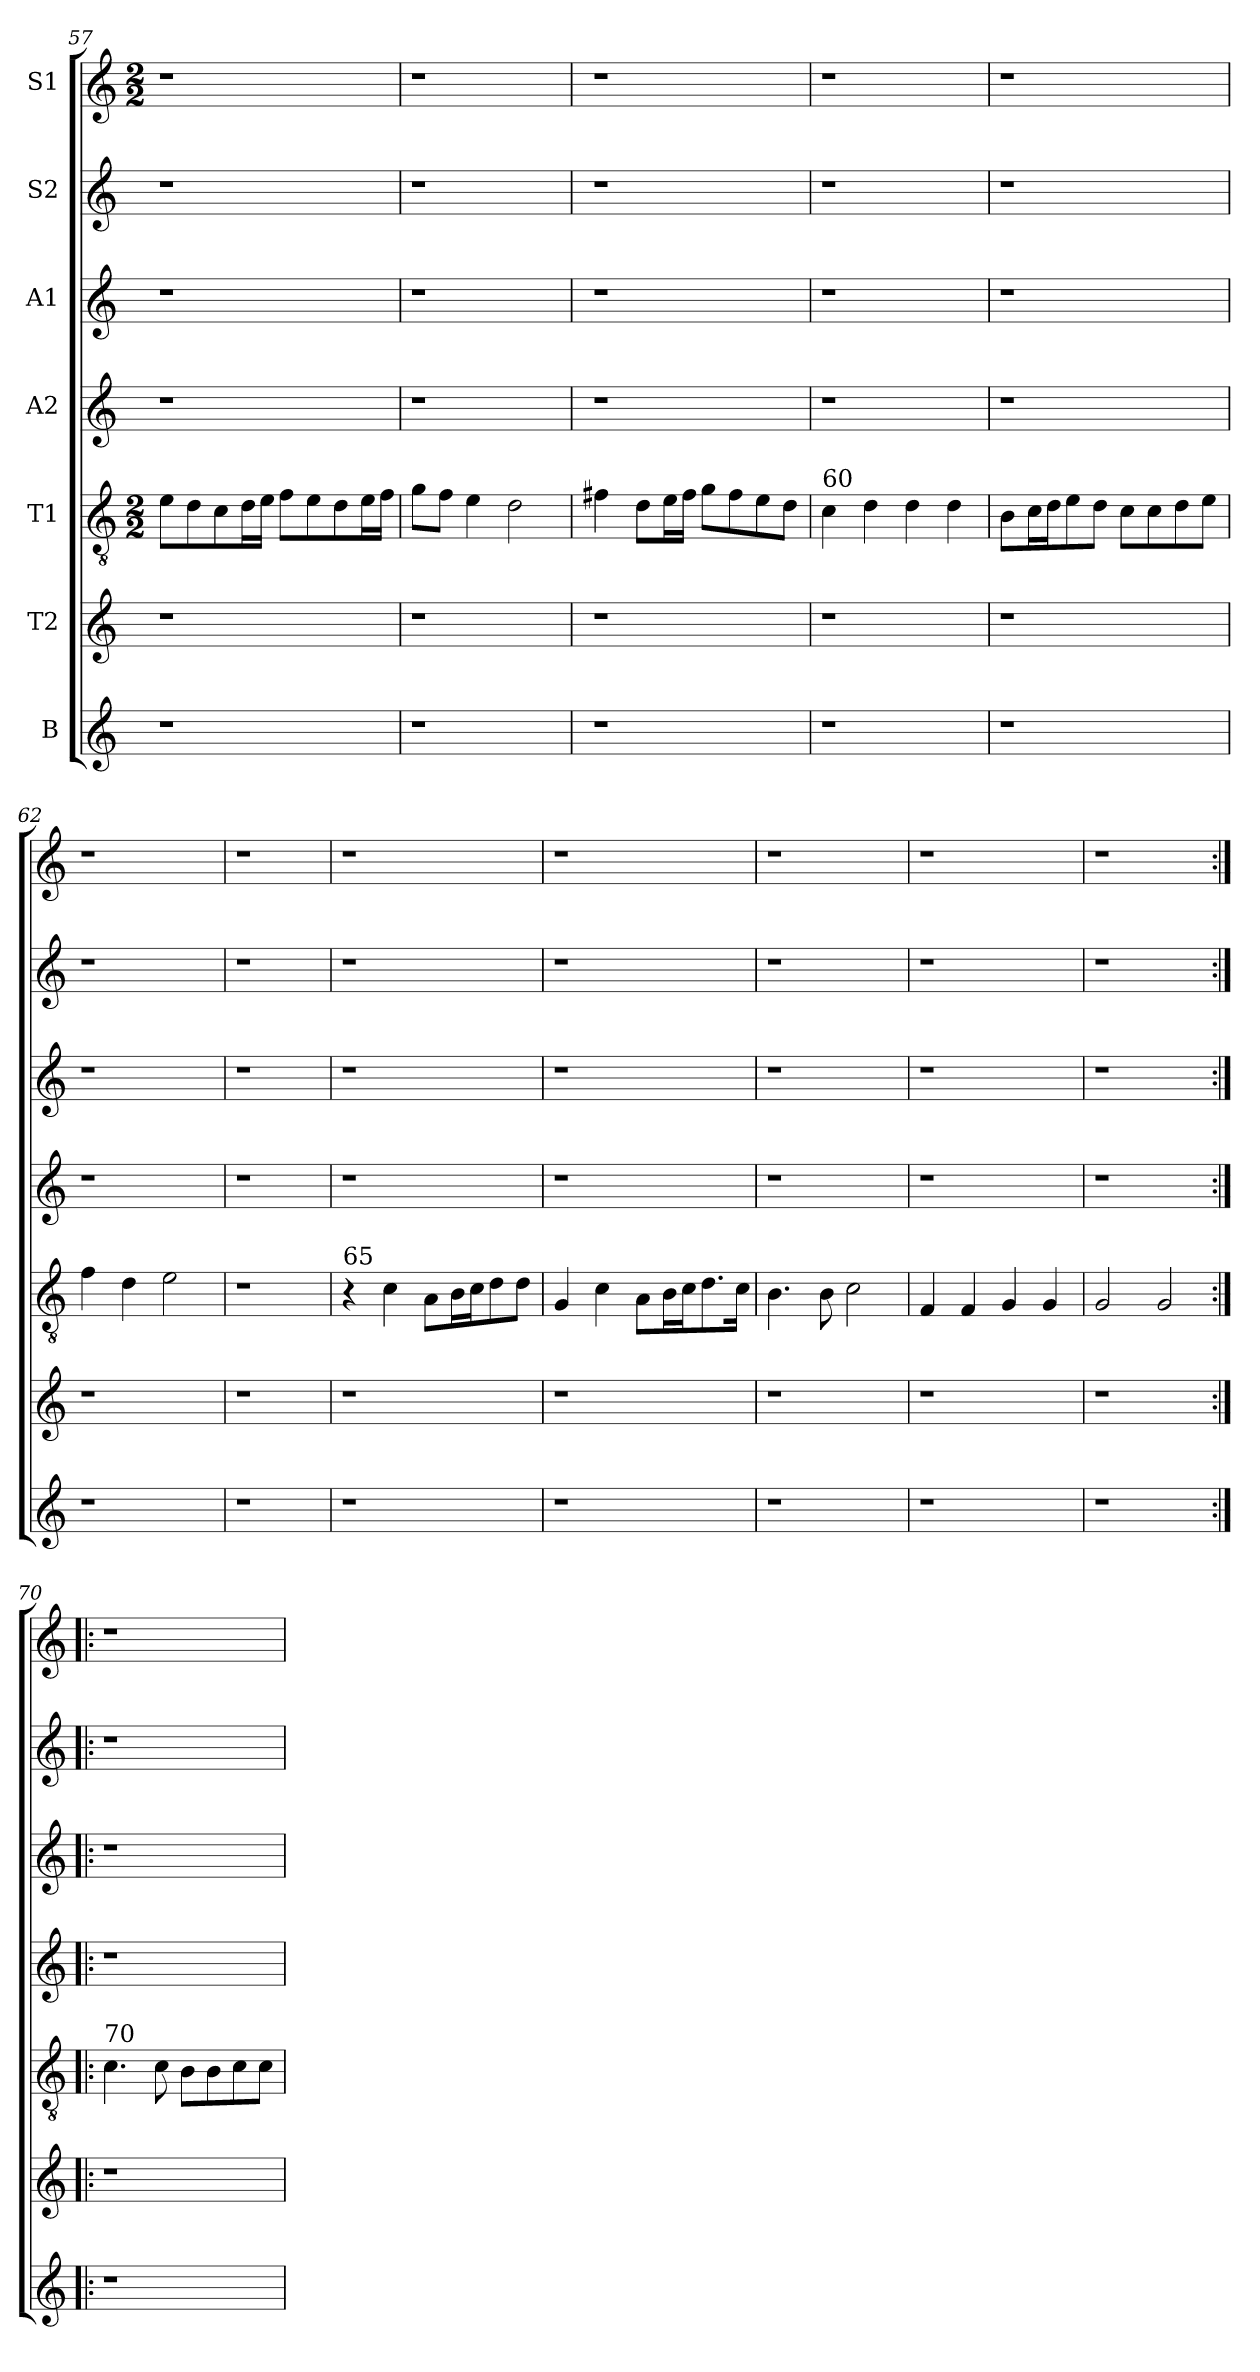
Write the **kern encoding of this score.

**kern	**kern	**kern	**kern	**kern	**kern	**kern
*part7	*part6	*part5	*part4	*part3	*part2	*part1
*staff7	*staff6	*staff5	*staff4	*staff3	*staff2	*staff1
*I"B	*I"T2	*I"T1	*I"A2	*I"A1	*I"S2	*I"S1
!!LO:PB:g=z
*clefG2	*clefG2	*clefGv2	*clefG2	*clefG2	*clefG2	*clefG2
*ITrd-7c-12	*ITrd-7c-12	*ITrd-7c-12	*ITrd-7c-12	*ITrd-7c-12	*ITrd-7c-12	*ITrd-7c-12
*k[]	*k[]	*k[]	*k[]	*k[]	*k[]	*k[]
*	*	*M2/2	*	*	*	*M2/2
=57	=57	=57	=57	=57	=57	=57
1r	1r	8ee\L	1r	1r	1r	1r
.	.	8dd\	.	.	.	.
.	.	8cc\	.	.	.	.
.	.	16dd\L	.	.	.	.
.	.	16ee\JJ	.	.	.	.
.	.	8ff\L	.	.	.	.
.	.	8ee\	.	.	.	.
.	.	8dd\	.	.	.	.
.	.	16ee\L	.	.	.	.
.	.	16ff\JJ	.	.	.	.
!!LO:LB:g=z
=58	=58	=58	=58	=58	=58	=58
1r	1r	8gg\L	1r	1r	1r	1r
.	.	8ff\J	.	.	.	.
.	.	4ee\	.	.	.	.
.	.	2dd\	.	.	.	.
=59	=59	=59	=59	=59	=59	=59
1r	1r	4ff#X\	1r	1r	1r	1r
.	.	8dd\L	.	.	.	.
.	.	16ee\L	.	.	.	.
.	.	16ff#\JJ	.	.	.	.
.	.	8gg\L	.	.	.	.
.	.	8ff#\	.	.	.	.
.	.	8ee\	.	.	.	.
.	.	8dd\J	.	.	.	.
=60	=60	=60	=60	=60	=60	=60
!	!	!LO:TX:a:t=60	!	!	!	!
1r	1r	4cc\	1r	1r	1r	1r
.	.	4dd\	.	.	.	.
.	.	4dd\	.	.	.	.
.	.	4dd\	.	.	.	.
=61	=61	=61	=61	=61	=61	=61
1r	1r	8b\L	1r	1r	1r	1r
.	.	16cc\L	.	.	.	.
.	.	16dd\J	.	.	.	.
.	.	8ee\	.	.	.	.
.	.	8dd\J	.	.	.	.
.	.	8cc\L	.	.	.	.
.	.	8cc\	.	.	.	.
.	.	8dd\	.	.	.	.
.	.	8ee\J	.	.	.	.
=62	=62	=62	=62	=62	=62	=62
1r	1r	4ff\	1r	1r	1r	1r
.	.	4dd\	.	.	.	.
.	.	2ee\	.	.	.	.
!!LO:PB:g=z
=63	=63	=63	=63	=63	=63	=63
1r	1r	1r	1r	1r	1r	1r
=64	=64	=64	=64	=64	=64	=64
1r	1r	1r	1r	1r	1r	1r
=65	=65	=65	=65	=65	=65	=65
!	!	!LO:TX:a:t=65	!	!	!	!
1r	1r	4r	1r	1r	1r	1r
.	.	4cc\	.	.	.	.
.	.	8a\L	.	.	.	.
.	.	16b\L	.	.	.	.
.	.	16cc\J	.	.	.	.
.	.	8dd\	.	.	.	.
.	.	8dd\J	.	.	.	.
=66	=66	=66	=66	=66	=66	=66
1r	1r	4g/	1r	1r	1r	1r
.	.	4cc\	.	.	.	.
.	.	8a\L	.	.	.	.
.	.	16b\L	.	.	.	.
.	.	16cc\J	.	.	.	.
.	.	8.dd\	.	.	.	.
.	.	16cc\Jk	.	.	.	.
=67	=67	=67	=67	=67	=67	=67
1r	1r	4.b\	1r	1r	1r	1r
.	.	8b\	.	.	.	.
.	.	2cc\	.	.	.	.
=68	=68	=68	=68	=68	=68	=68
1r	1r	4f/	1r	1r	1r	1r
.	.	4f/	.	.	.	.
.	.	4g/	.	.	.	.
.	.	4g/	.	.	.	.
=69	=69	=69	=69	=69	=69	=69
1r	1r	2g/	1r	1r	1r	1r
.	.	2g/	.	.	.	.
!!LO:LB:g=z
=70:|!|:	=70:|!|:	=70:|!|:	=70:|!|:	=70:|!|:	=70:|!|:	=70:|!|:
!	!	!LO:TX:a:t=70	!	!	!	!
1r	1r	4.cc\	1r	1r	1r	1r
.	.	8cc\	.	.	.	.
.	.	8b\L	.	.	.	.
.	.	8b\	.	.	.	.
.	.	8cc\	.	.	.	.
.	.	8cc\J	.	.	.	.
=	=	=	=	=	=	=
*-	*-	*-	*-	*-	*-	*-
